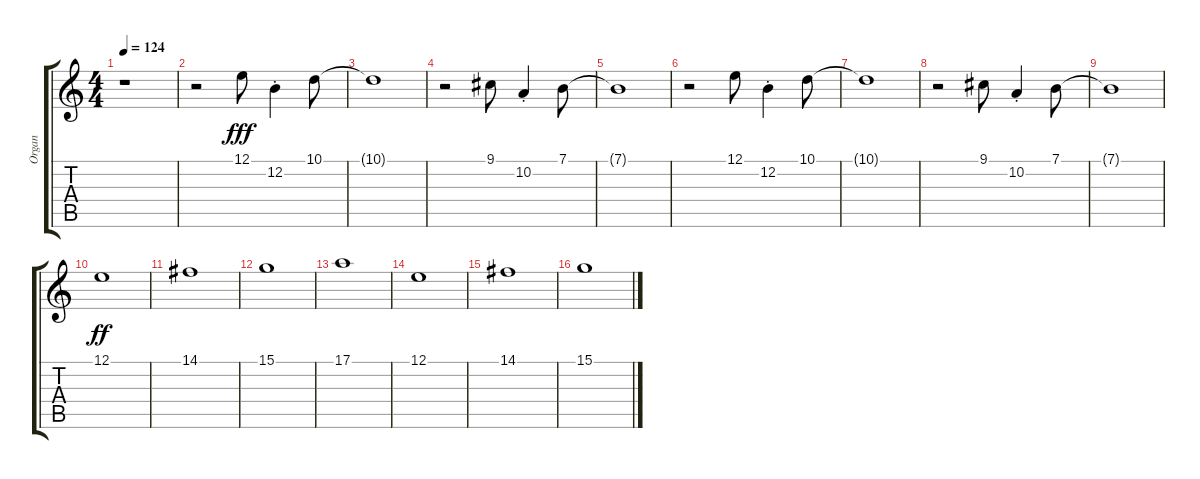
\track ("Organ" "Organ") {instrument drawbarorgan}
\staff {score tabs}
\tuning (E4 B3 G3 D3 A2 E2) {hide}
\ts (4 4)
\tempo 124
\clef g2
\ks c
r.1{dy f} |
r.2 12.1.8{dy fff} 12.2{st}.4 10.1.8 |
10.1{t}.1 |
r.2 9.1.8 10.2{st}.4 7.1.8 |
7.1{t}.1 |
r.2 12.1.8 12.2{st}.4 10.1.8 |
10.1{t}.1 |
r.2 9.1.8 10.2{st}.4 7.1.8 |
7.1{t}.1 |
12.1.1{dy ff instrument drawbarorgan} |
14.1.1 |
15.1.1 |
17.1.1 |
12.1.1 |
14.1.1 |
15.1.1
